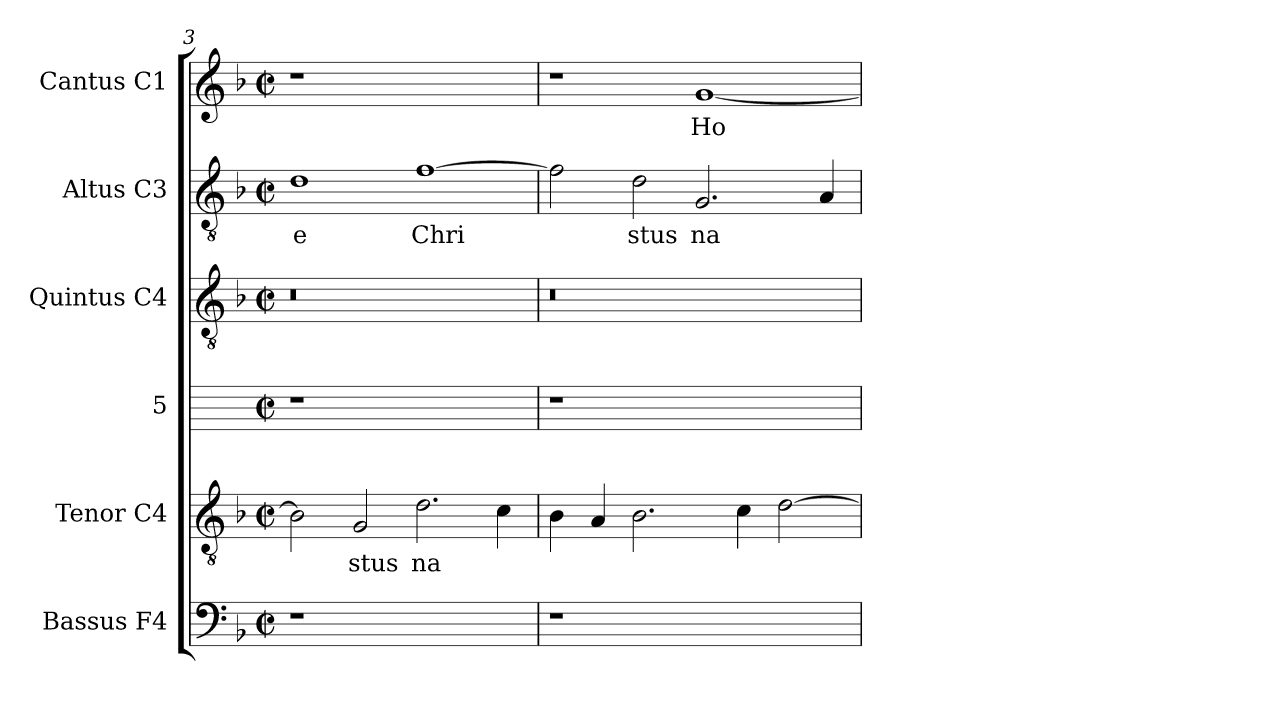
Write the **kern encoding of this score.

**kern	**kern	**text	**kern	**kern	**kern	**text	**kern	**text
*part6	*part5	*part5	*part4	*part3	*part2	*part2	*part1	*part1
*staff6	*staff5	*staff5	*staff4	*staff3	*staff2	*staff2	*staff1	*staff1
*I"Bassus  F4	*I"Tenor  C4	*	*I"5	*I"Quintus  C4	*I"Altus  C3	*	*I"Cantus  C1	*
*I'B	*I'T	*	*	*	*I'A	*	*I'C	*
*clefF4	*clefGv2	*	*	*clefGv2	*clefGv2	*	*clefG2	*
*k[b-]	*k[b-]	*	*k[]	*k[b-]	*k[b-]	*	*k[b-]	*
*F:	*F:	*	*C:	*F:	*F:	*	*F:	*
*M2/2	*M2/2	*	*M2/2	*M2/2	*M2/2	*	*M2/2	*
*met(c|)	*met(c|)	*	*met(c|)	*met(c|)	*met(c|)	*	*met(c|)	*
=3	=3	=3	=3	=3	=3	=3	=3	=3
!	!	!LO:LY:b:cj	!	!	!	!LO:LY:b:cj	!	!
1r	2B-\]	--	1r	0r	1d	-e	1r	.
!	!	!LO:LY:b:cj	!	!	!	!	!	!
.	2G/	-stus	.	.	.	.	.	.
!	!	!LO:LY:b:cj	!	!	!	!LO:LY:b:cj	!	!
1ryy	2.d\	na-	1ryy	.	[>1f	Chri-	1ryy	.
!	!	!LO:LY:b:cj	!	!	!	!	!	!
.	4c\	--	.	.	.	.	.	.
=4	=4	=4	=4	=4	=4	=4	=4	=4
!	!	!LO:LY:b:cj	!	!	!	!LO:LY:b:cj	!	!
1r	4B-\	--	1r	0r	2f\]	--	1r	.
!	!	!LO:LY:b:cj	!	!	!	!	!	!
.	4A/	--	.	.	.	.	.	.
!	!	!LO:LY:b:cj	!	!	!	!LO:LY:b:cj	!	!
.	2.B-\	--	.	.	2d\	-stus	.	.
!	!	!	!	!	!	!LO:LY:b:cj	!	!LO:LY:b:cj
1ryy	.	.	1ryy	.	2.G/	na-	[<1g	Ho-
!	!	!LO:LY:b:cj	!	!	!	!	!	!
.	4c\	--	.	.	.	.	.	.
!	!	!LO:LY:b:cj	!	!	!	!	!	!
.	[>2d\	--	.	.	.	.	.	.
!	!	!	!	!	!	!LO:LY:b:cj	!	!
.	.	.	.	.	4A/	--	.	.
=	=	=	=	=	=	=	=	=
*-	*-	*-	*-	*-	*-	*-	*-	*-
